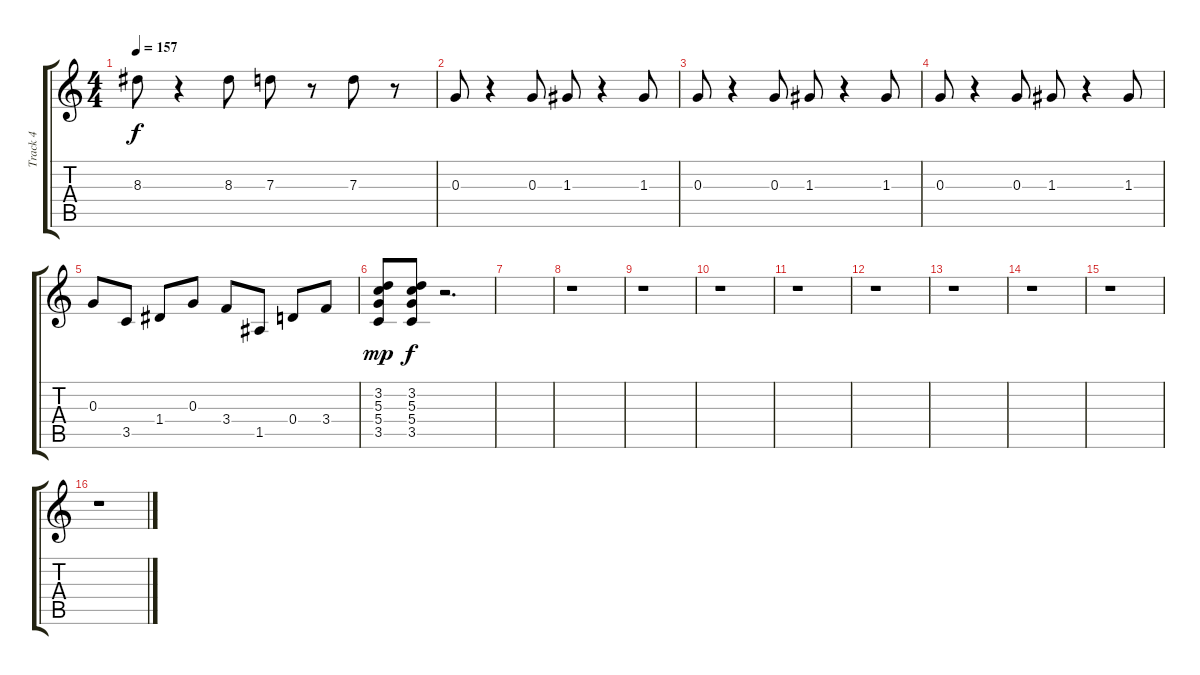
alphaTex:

\track ("Track 4" "Track 4") {instrument overdrivenguitar}
\staff {score tabs}
\tuning (E4 B3 G3 D3 A2 E2) {hide}
\ts (4 4)
\tempo 157
\clef g2
\ks c
8.3.8{dy f} r.4 8.3.8 7.3.8 r.8 7.3.8 r.8 |
0.3.8 r.4 0.3.8 1.3.8 r.4 1.3.8 |
0.3.8 r.4 0.3.8 1.3.8 r.4 1.3.8 |
0.3.8 r.4 0.3.8 1.3.8 r.4 1.3.8 |
0.3.8 3.5.8 1.4.8 0.3.8 3.4.8 1.5.8 0.4.8 3.4.8 |
(3.2 5.3 5.4 3.5).8{dy mp} (3.2 5.3 5.4 3.5).8{dy f} r.2{d} |
|
r.1 |
r.1 |
r.1 |
r.1 |
r.1 |
r.1 |
r.1 |
r.1 |
r.1
